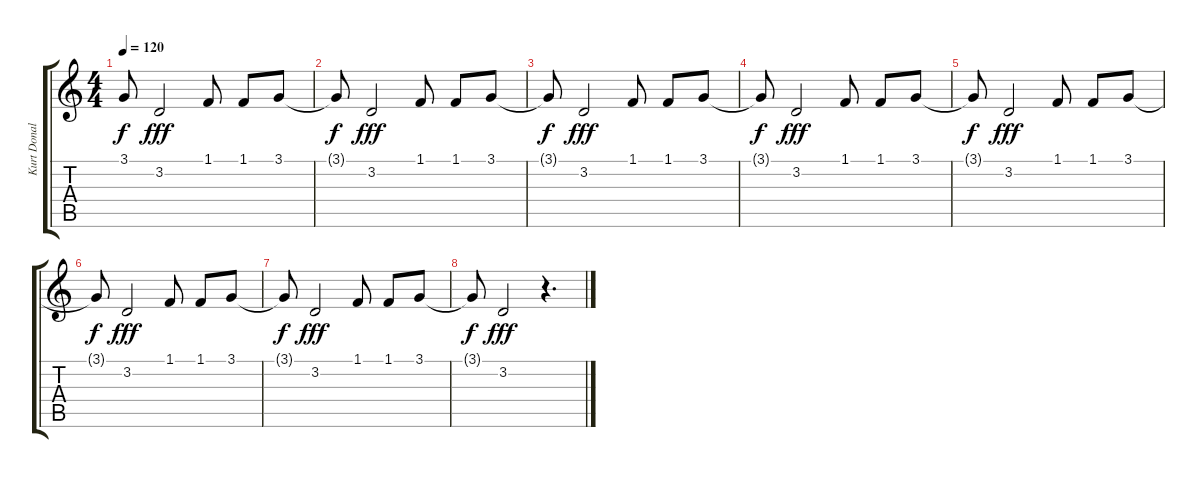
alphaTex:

\track ("Kurt Donald Cobain (Voix)" "Kurt Donal") {instrument oboe}
\staff {score tabs}
\tuning (E4 B3 G3 D3 A2 E2) {hide}
\ts (4 4)
\tempo 120
\clef g2
\ks c
3.1{t}.8{dy f} 3.2.2{dy fff} 1.1.8 1.1.8 3.1.8 |
3.1{t}.8{dy f} 3.2.2{dy fff} 1.1.8 1.1.8 3.1.8 |
3.1{t}.8{dy f} 3.2.2{dy fff} 1.1.8 1.1.8 3.1.8 |
3.1{t}.8{dy f} 3.2.2{dy fff} 1.1.8 1.1.8 3.1.8 |
3.1{t}.8{dy f} 3.2.2{dy fff} 1.1.8 1.1.8 3.1.8 |
3.1{t}.8{dy f} 3.2.2{dy fff} 1.1.8 1.1.8 3.1.8 |
3.1{t}.8{dy f} 3.2.2{dy fff} 1.1.8 1.1.8 3.1.8 |
3.1{t}.8{dy f} 3.2.2{dy fff} r.4{d}
